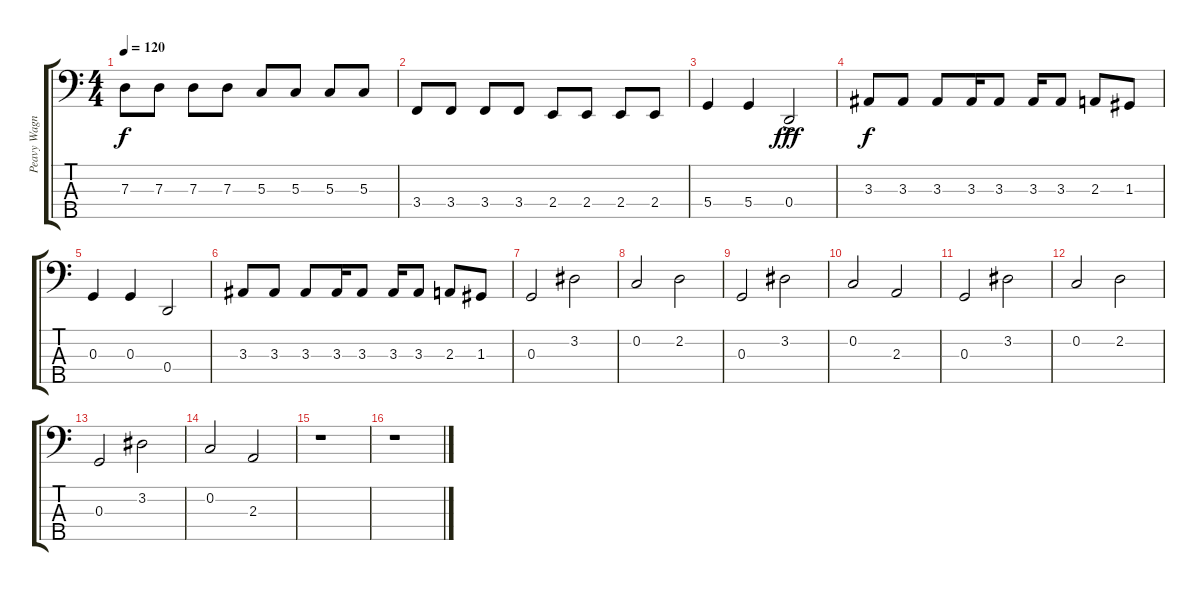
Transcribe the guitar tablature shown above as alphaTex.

\track ("Peavy Wagner" "Peavy Wagn") {instrument electricbassfinger}
\staff {score tabs}
\tuning (F2 C2 G1 D1 A0) {hide}
\ts (4 4)
\tempo 120
\clef f4
\ks c
7.3.8{dy f} 7.3.8 7.3.8 7.3.8 5.3.8 5.3.8 5.3.8 5.3.8 |
3.4.8 3.4.8 3.4.8 3.4.8 2.4.8 2.4.8 2.4.8 2.4.8 |
5.4.4 5.4.4 0.4{ac}.2{dy fff} |
3.3.8{dy f} 3.3.8 3.3.8 3.3.16 3.3.8 3.3.16 3.3.8 2.3.8 1.3.8 |
0.3.4 0.3.4 0.4.2 |
3.3.8 3.3.8 3.3.8 3.3.16 3.3.8 3.3.16 3.3.8 2.3.8 1.3.8 |
0.3.2 3.2.2 |
0.2.2 2.2.2 |
0.3.2 3.2.2 |
0.2.2 2.3.2 |
0.3.2 3.2.2 |
0.2.2 2.2.2 |
0.3.2 3.2.2 |
0.2.2 2.3.2 |
r.1 |
r.1
